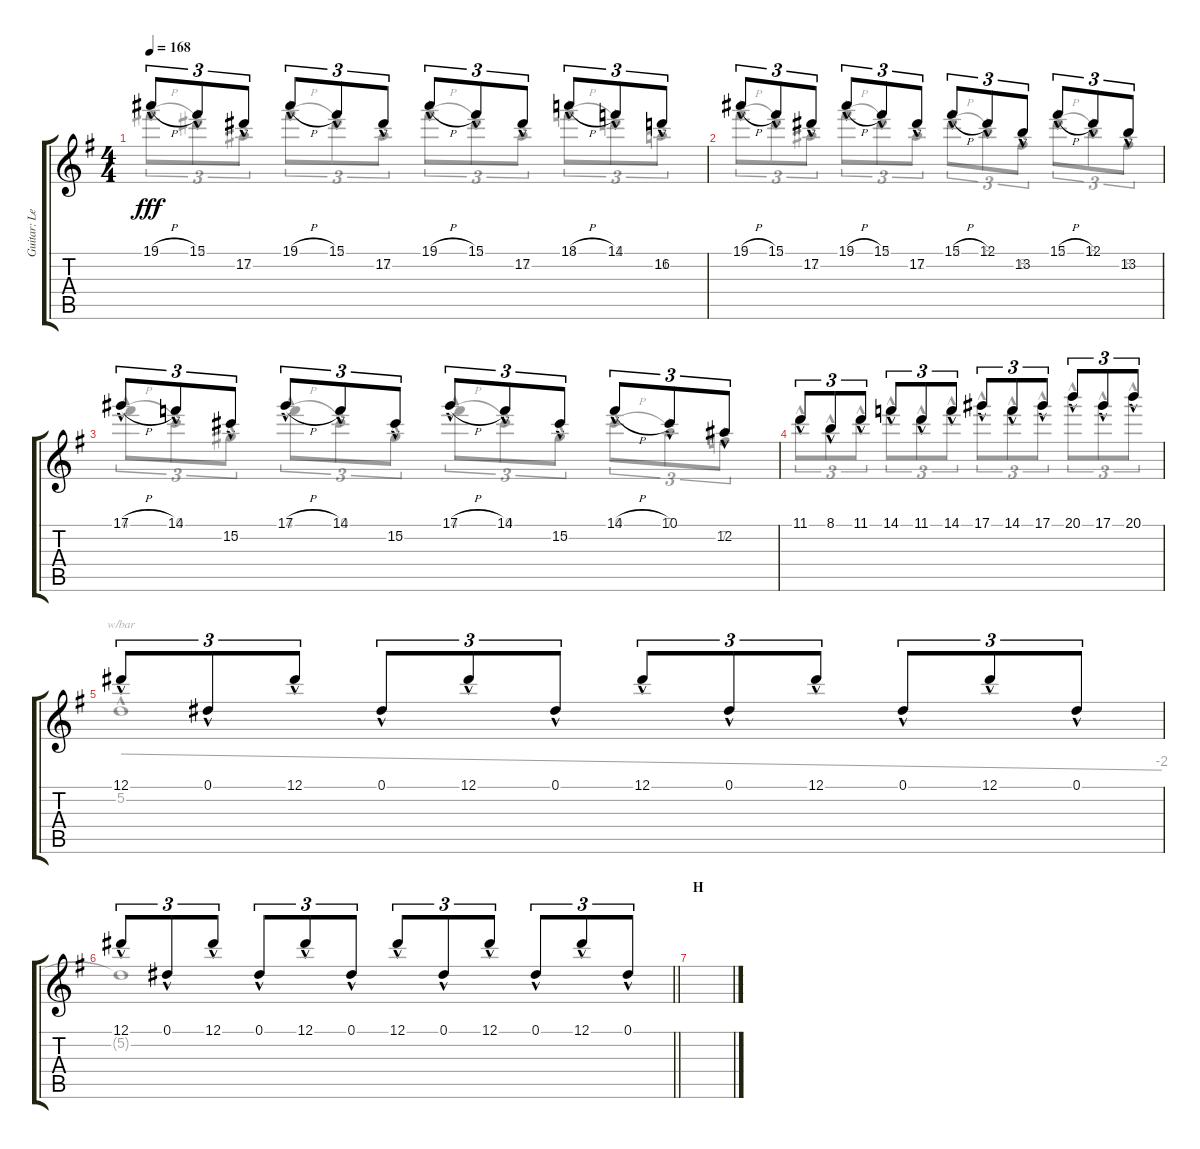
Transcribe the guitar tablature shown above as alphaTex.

\track ("Guitar: Lead" "Guitar: Le") {instrument overdrivenguitar}
\staff {score tabs}
\tuning (Eb4 Bb3 Gb3 Db3 Ab2 Eb2) {hide}
\voice
\ts (4 4)
\tempo 168
\clef g2
\ks g
19.1{h hac}.8{tu (3 2) dy fff} 15.1{hac}.8{tu (3 2)} 17.2{hac}.8{tu (3 2)} 19.1{h hac}.8{tu (3 2)} 15.1{hac}.8{tu (3 2)} 17.2{hac}.8{tu (3 2)} 19.1{h hac}.8{tu (3 2)} 15.1{hac}.8{tu (3 2)} 17.2{hac}.8{tu (3 2)} 18.1{h hac}.8{tu (3 2)} 14.1{hac}.8{tu (3 2)} 16.2{hac}.8{tu (3 2)} |
19.1{h hac}.8{tu (3 2)} 15.1{hac}.8{tu (3 2)} 17.2{hac}.8{tu (3 2)} 19.1{h hac}.8{tu (3 2)} 15.1{hac}.8{tu (3 2)} 17.2{hac}.8{tu (3 2)} 15.1{h hac}.8{tu (3 2)} 12.1{hac}.8{tu (3 2)} 13.2{hac}.8{tu (3 2)} 15.1{h hac}.8{tu (3 2)} 12.1{hac}.8{tu (3 2)} 13.2{hac}.8{tu (3 2)} |
17.1{h hac}.8{tu (3 2)} 14.1{hac}.8{tu (3 2)} 15.2{hac}.8{tu (3 2)} 17.1{h hac}.8{tu (3 2)} 14.1{hac}.8{tu (3 2)} 15.2{hac}.8{tu (3 2)} 17.1{h hac}.8{tu (3 2)} 14.1{hac}.8{tu (3 2)} 15.2{hac}.8{tu (3 2)} 14.1{h hac}.8{tu (3 2)} 10.1{hac}.8{tu (3 2)} 12.2{hac}.8{tu (3 2)} |
11.1{hac}.8{tu (3 2)} 8.1{hac}.8{tu (3 2)} 11.1{hac}.8{tu (3 2)} 14.1{hac}.8{tu (3 2)} 11.1{hac}.8{tu (3 2)} 14.1{hac}.8{tu (3 2)} 17.1{hac}.8{tu (3 2)} 14.1{hac}.8{tu (3 2)} 17.1{hac}.8{tu (3 2)} 20.1{hac}.8{tu (3 2)} 17.1{hac}.8{tu (3 2)} 20.1{hac}.8{tu (3 2)} |
12.1{hac}.8{tu (3 2)} 0.1{hac}.8{tu (3 2)} 12.1{hac}.8{tu (3 2)} 0.1{hac}.8{tu (3 2)} 12.1{hac}.8{tu (3 2)} 0.1{hac}.8{tu (3 2)} 12.1{hac}.8{tu (3 2)} 0.1{hac}.8{tu (3 2)} 12.1{hac}.8{tu (3 2)} 0.1{hac}.8{tu (3 2)} 12.1{hac}.8{tu (3 2)} 0.1{hac}.8{tu (3 2)} |
\barLineRight lightlight
12.1{hac}.8{tu (3 2)} 0.1{hac}.8{tu (3 2)} 12.1{hac}.8{tu (3 2)} 0.1{hac}.8{tu (3 2)} 12.1{hac}.8{tu (3 2)} 0.1{hac}.8{tu (3 2)} 12.1{hac}.8{tu (3 2)} 0.1{hac}.8{tu (3 2)} 12.1{hac}.8{tu (3 2)} 0.1{hac}.8{tu (3 2)} 12.1{hac}.8{tu (3 2)} 0.1{hac}.8{tu (3 2)} |
\section ("" "H")
|
|
|
|
|
|
|
|
|
\voice
\clef g2
\ottava regular
\simile none
\ks g
15.1{h hac}.8{tu (3 2) dy fff} 12.1{hac}.8{tu (3 2)} 12.2{hac}.8{tu (3 2)} 15.1{h hac}.8{tu (3 2)} 12.1{hac}.8{tu (3 2)} 12.2{hac}.8{tu (3 2)} 15.1{h hac}.8{tu (3 2)} 12.1{hac}.8{tu (3 2)} 12.2{hac}.8{tu (3 2)} 14.1{h hac}.8{tu (3 2)} 11.1{hac}.8{tu (3 2)} 11.2{hac}.8{tu (3 2)} |
15.1{h hac}.8{tu (3 2)} 12.1{hac}.8{tu (3 2)} 12.2{hac}.8{tu (3 2)} 15.1{h hac}.8{tu (3 2)} 12.1{hac}.8{tu (3 2)} 12.2{hac}.8{tu (3 2)} 12.1{h hac}.8{tu (3 2)} 8.1{hac}.8{tu (3 2)} 8.2{hac}.8{tu (3 2)} 12.1{h hac}.8{tu (3 2)} 8.1{hac}.8{tu (3 2)} 8.2{hac}.8{tu (3 2)} |
14.1{h hac}.8{tu (3 2)} 10.1{hac}.8{tu (3 2)} 10.2{hac}.8{tu (3 2)} 14.1{h hac}.8{tu (3 2)} 10.1{hac}.8{tu (3 2)} 10.2{hac}.8{tu (3 2)} 14.1{h hac}.8{tu (3 2)} 10.1{hac}.8{tu (3 2)} 10.2{hac}.8{tu (3 2)} 10.1{h hac}.8{tu (3 2)} 7.1{hac}.8{tu (3 2)} 7.2{hac}.8{tu (3 2)} |
11.1{hac}.8{tu (3 2)} 8.1{hac}.8{tu (3 2)} 11.1{hac}.8{tu (3 2)} 14.1{hac}.8{tu (3 2)} 11.1{hac}.8{tu (3 2)} 14.1{hac}.8{tu (3 2)} 17.1{hac}.8{tu (3 2)} 14.1{hac}.8{tu (3 2)} 17.1{hac}.8{tu (3 2)} 20.1{hac}.8{tu (3 2)} 17.1{hac}.8{tu (3 2)} 20.1{hac}.8{tu (3 2)} |
5.2{hac}.1{tbe (dive default 0 0 60 -8)} |
\barLineRight lightlight
5.2{t}.1 |
|
|
|
|
|
|
|
|
|
